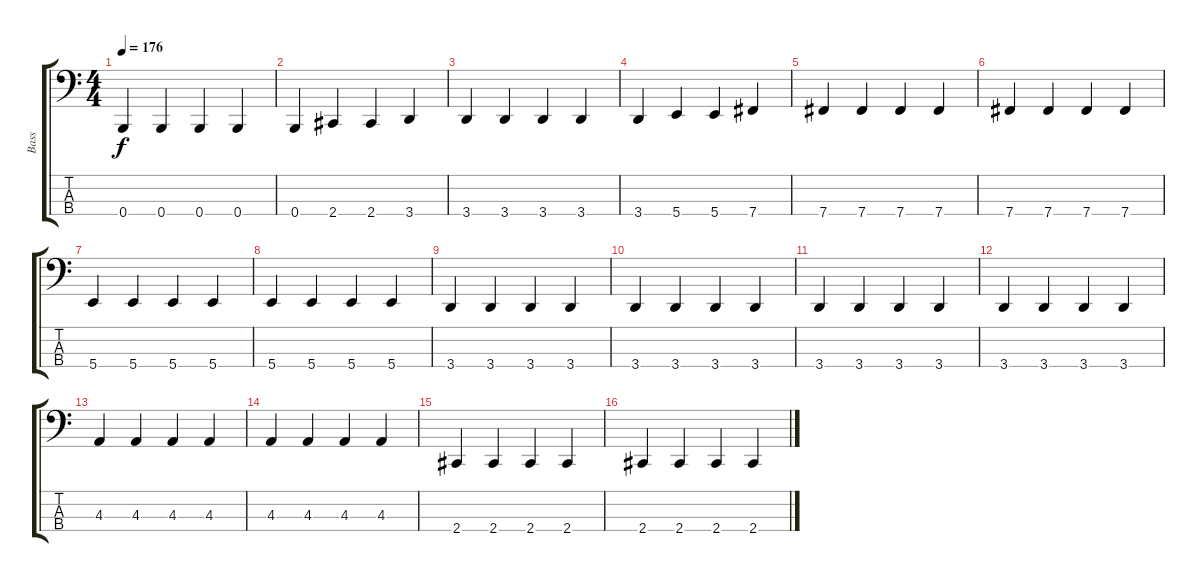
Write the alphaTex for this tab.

\track ("Bass" "Bass") {instrument electricbassfinger}
\staff {score tabs}
\tuning (Eb2 Bb1 F1 B0) {hide}
\ts (4 4)
\tempo 176
\clef f4
\ks c
0.4.4{dy f} 0.4.4 0.4.4 0.4.4 |
0.4.4 2.4.4 2.4.4 3.4.4 |
3.4.4 3.4.4 3.4.4 3.4.4 |
3.4.4 5.4.4 5.4.4 7.4.4 |
7.4.4 7.4.4 7.4.4 7.4.4 |
7.4.4 7.4.4 7.4.4 7.4.4 |
5.4.4 5.4.4 5.4.4 5.4.4 |
5.4.4 5.4.4 5.4.4 5.4.4 |
3.4.4 3.4.4 3.4.4 3.4.4 |
3.4.4 3.4.4 3.4.4 3.4.4 |
3.4.4 3.4.4 3.4.4 3.4.4 |
3.4.4 3.4.4 3.4.4 3.4.4 |
4.3.4 4.3.4 4.3.4 4.3.4 |
4.3.4 4.3.4 4.3.4 4.3.4 |
2.4.4 2.4.4 2.4.4 2.4.4 |
2.4.4 2.4.4 2.4.4 2.4.4
